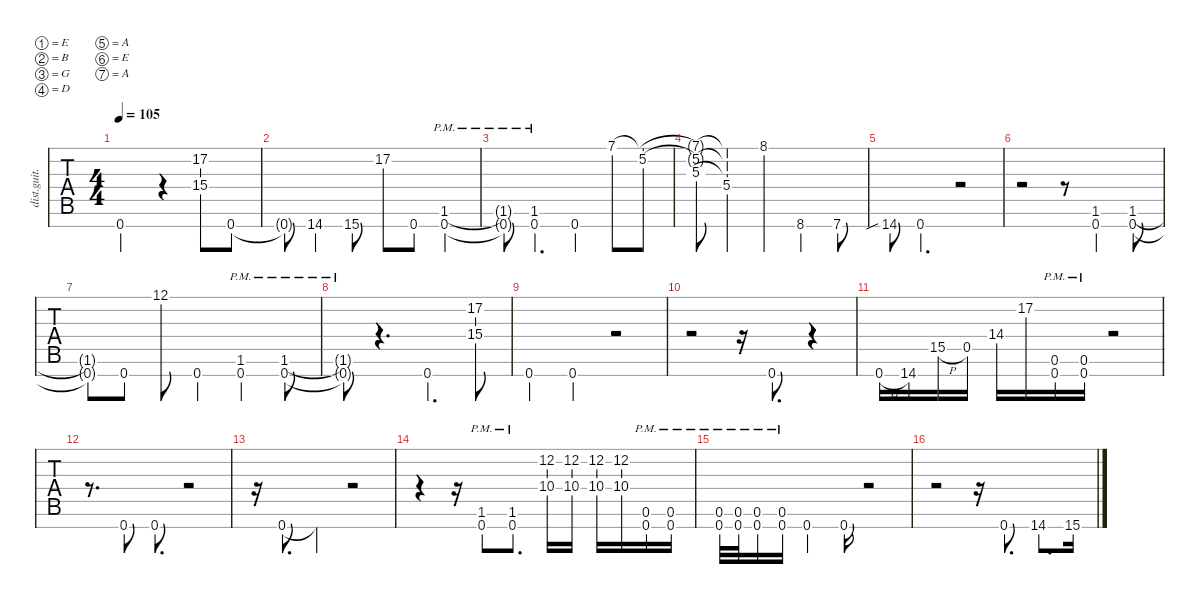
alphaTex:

\defaultSystemsLayout 4
\hideDynamics
\bracketExtendMode nobrackets
\track ("Rhythm Guitar" "dist.guit.") {instrument distortionguitar}
\staff {tabs}
\tuning (E4 B3 G3 D3 A2 E2 A1)
\ts (4 4)
\tempo 105
\clef g2
\ks c
0.7.2{dy mf} r.4 (17.2 15.4).8 0.7.8 |
0.7{t}.8 14.7.4 15.7.8 17.2.8 0.7.8 (1.6{pm} 0.7{pm}).4 |
(1.6{pm t} 0.7{pm t}).8 (1.6{pm} 0.7{pm}).4{d} 0.7.4 7.1.8 (7.1{t} 5.2).8 |
(7.1{t} 5.2{t} 5.3).8 (7.1{t} 5.2{t} 5.3{t} 5.4).4 8.1.4 8.7.4 7.7.8 |
14.7{sib}.8 0.7.4{d} r.2 |
r.2 r.8 (1.6 0.7).4 (1.6 0.7).8 |
(1.6{t} 0.7{t}).8 0.7.8 12.1.8 0.7.4 (1.6{pm} 0.7{pm}).4 (1.6{pm} 0.7{pm}).8 |
(1.6{pm t} 0.7{pm t}).8 r.4{d} 0.7.4{d} (17.2 15.4).8 |
0.7.4 0.7.4 r.2 |
r.2 r.16 0.7.8{d} r.4 |
0.7{h}.16 14.7.16 15.5{h}.16 0.5.16 14.4.16 17.2.16 (0.6{pm} 0.7{pm}).16 (0.6{pm} 0.7{pm}).16 r.2 |
r.8{d} 0.7.8 0.7.8{d} r.2 |
r.16 0.7.8{d} 0.7{t}.4 r.2 |
r.4 r.16 (1.6{pm} 0.7{pm}).8 (1.6{pm} 0.7{pm}).8{d} (12.2 10.4).16 (12.2 10.4).16 (12.2 10.4).16 (12.2 10.4).16 (0.6{pm} 0.7{pm}).16 (0.6{pm} 0.7{pm}).16 |
(0.6{pm} 0.7{pm}).32 (0.6{pm} 0.7{pm}).32 (0.6{pm} 0.7{pm}).16 (0.6{pm} 0.7{pm}).16 0.7.4 0.7.16 r.2 |
r.2 r.16 0.7.8{d} 14.7.8{d} 15.7.16
